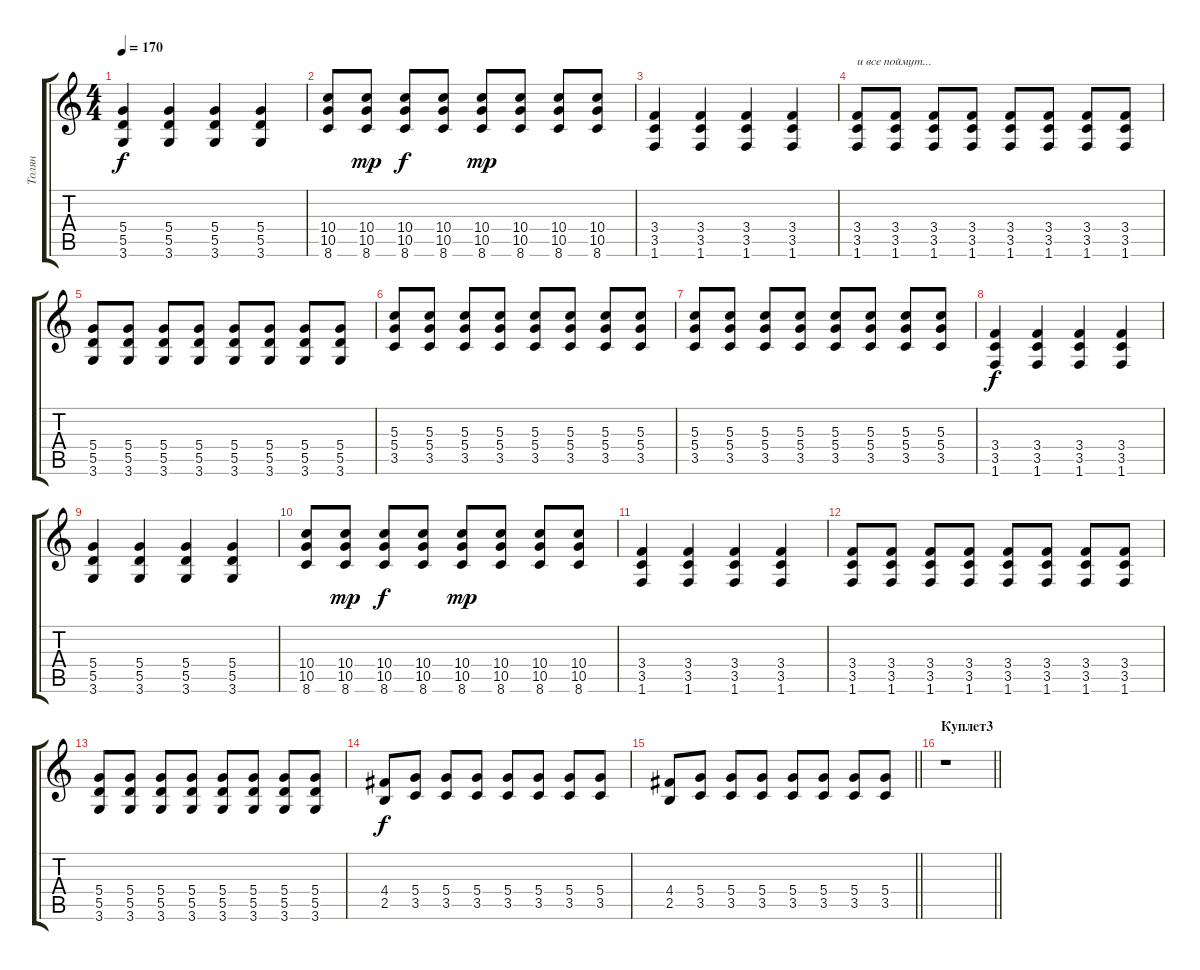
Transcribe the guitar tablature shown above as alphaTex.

\track ("Толян" "Толян") {instrument overdrivenguitar}
\staff {score tabs}
\tuning (E4 B3 G3 D3 A2 E2) {hide}
\ts (4 4)
\tempo 170
\clef g2
\ks c
(5.4 5.5 3.6).4{dy f} (5.4 5.5 3.6).4 (5.4 5.5 3.6).4 (5.4 5.5 3.6).4 |
(10.4 10.5 8.6).8 (10.4 10.5 8.6).8{dy mp} (10.4 10.5 8.6).8{dy f} (10.4 10.5 8.6).8 (10.4 10.5 8.6).8{dy mp} (10.4 10.5 8.6).8 (10.4 10.5 8.6).8 (10.4 10.5 8.6).8 |
(3.4 3.5 1.6).4 (3.4 3.5 1.6).4 (3.4 3.5 1.6).4 (3.4 3.5 1.6).4 |
(3.4 3.5 1.6).8{txt "и все поймут..."} (3.4 3.5 1.6).8 (3.4 3.5 1.6).8 (3.4 3.5 1.6).8 (3.4 3.5 1.6).8 (3.4 3.5 1.6).8 (3.4 3.5 1.6).8 (3.4 3.5 1.6).8 |
(5.4 5.5 3.6).8 (5.4 5.5 3.6).8 (5.4 5.5 3.6).8 (5.4 5.5 3.6).8 (5.4 5.5 3.6).8 (5.4 5.5 3.6).8 (5.4 5.5 3.6).8 (5.4 5.5 3.6).8 |
(5.3 5.4 3.5).8 (5.3 5.4 3.5).8 (5.3 5.4 3.5).8 (5.3 5.4 3.5).8 (5.3 5.4 3.5).8 (5.3 5.4 3.5).8 (5.3 5.4 3.5).8 (5.3 5.4 3.5).8 |
(5.3 5.4 3.5).8 (5.3 5.4 3.5).8 (5.3 5.4 3.5).8 (5.3 5.4 3.5).8 (5.3 5.4 3.5).8 (5.3 5.4 3.5).8 (5.3 5.4 3.5).8 (5.3 5.4 3.5).8 |
(3.4 3.5 1.6).4{dy f} (3.4 3.5 1.6).4 (3.4 3.5 1.6).4 (3.4 3.5 1.6).4 |
(5.4 5.5 3.6).4 (5.4 5.5 3.6).4 (5.4 5.5 3.6).4 (5.4 5.5 3.6).4 |
(10.4 10.5 8.6).8 (10.4 10.5 8.6).8{dy mp} (10.4 10.5 8.6).8{dy f} (10.4 10.5 8.6).8 (10.4 10.5 8.6).8{dy mp} (10.4 10.5 8.6).8 (10.4 10.5 8.6).8 (10.4 10.5 8.6).8 |
(3.4 3.5 1.6).4 (3.4 3.5 1.6).4 (3.4 3.5 1.6).4 (3.4 3.5 1.6).4 |
(3.4 3.5 1.6).8 (3.4 3.5 1.6).8 (3.4 3.5 1.6).8 (3.4 3.5 1.6).8 (3.4 3.5 1.6).8 (3.4 3.5 1.6).8 (3.4 3.5 1.6).8 (3.4 3.5 1.6).8 |
(5.4 5.5 3.6).8 (5.4 5.5 3.6).8 (5.4 5.5 3.6).8 (5.4 5.5 3.6).8 (5.4 5.5 3.6).8 (5.4 5.5 3.6).8 (5.4 5.5 3.6).8 (5.4 5.5 3.6).8 |
(4.4 2.5).8{dy f} (5.4 3.5).8 (5.4 3.5).8 (5.4 3.5).8 (5.4 3.5).8 (5.4 3.5).8 (5.4 3.5).8 (5.4 3.5).8 |
\barLineRight lightlight
(4.4 2.5).8 (5.4 3.5).8 (5.4 3.5).8 (5.4 3.5).8 (5.4 3.5).8 (5.4 3.5).8 (5.4 3.5).8 (5.4 3.5).8 |
\section ("" "Куплет3")
\barLineRight lightlight
r.1
